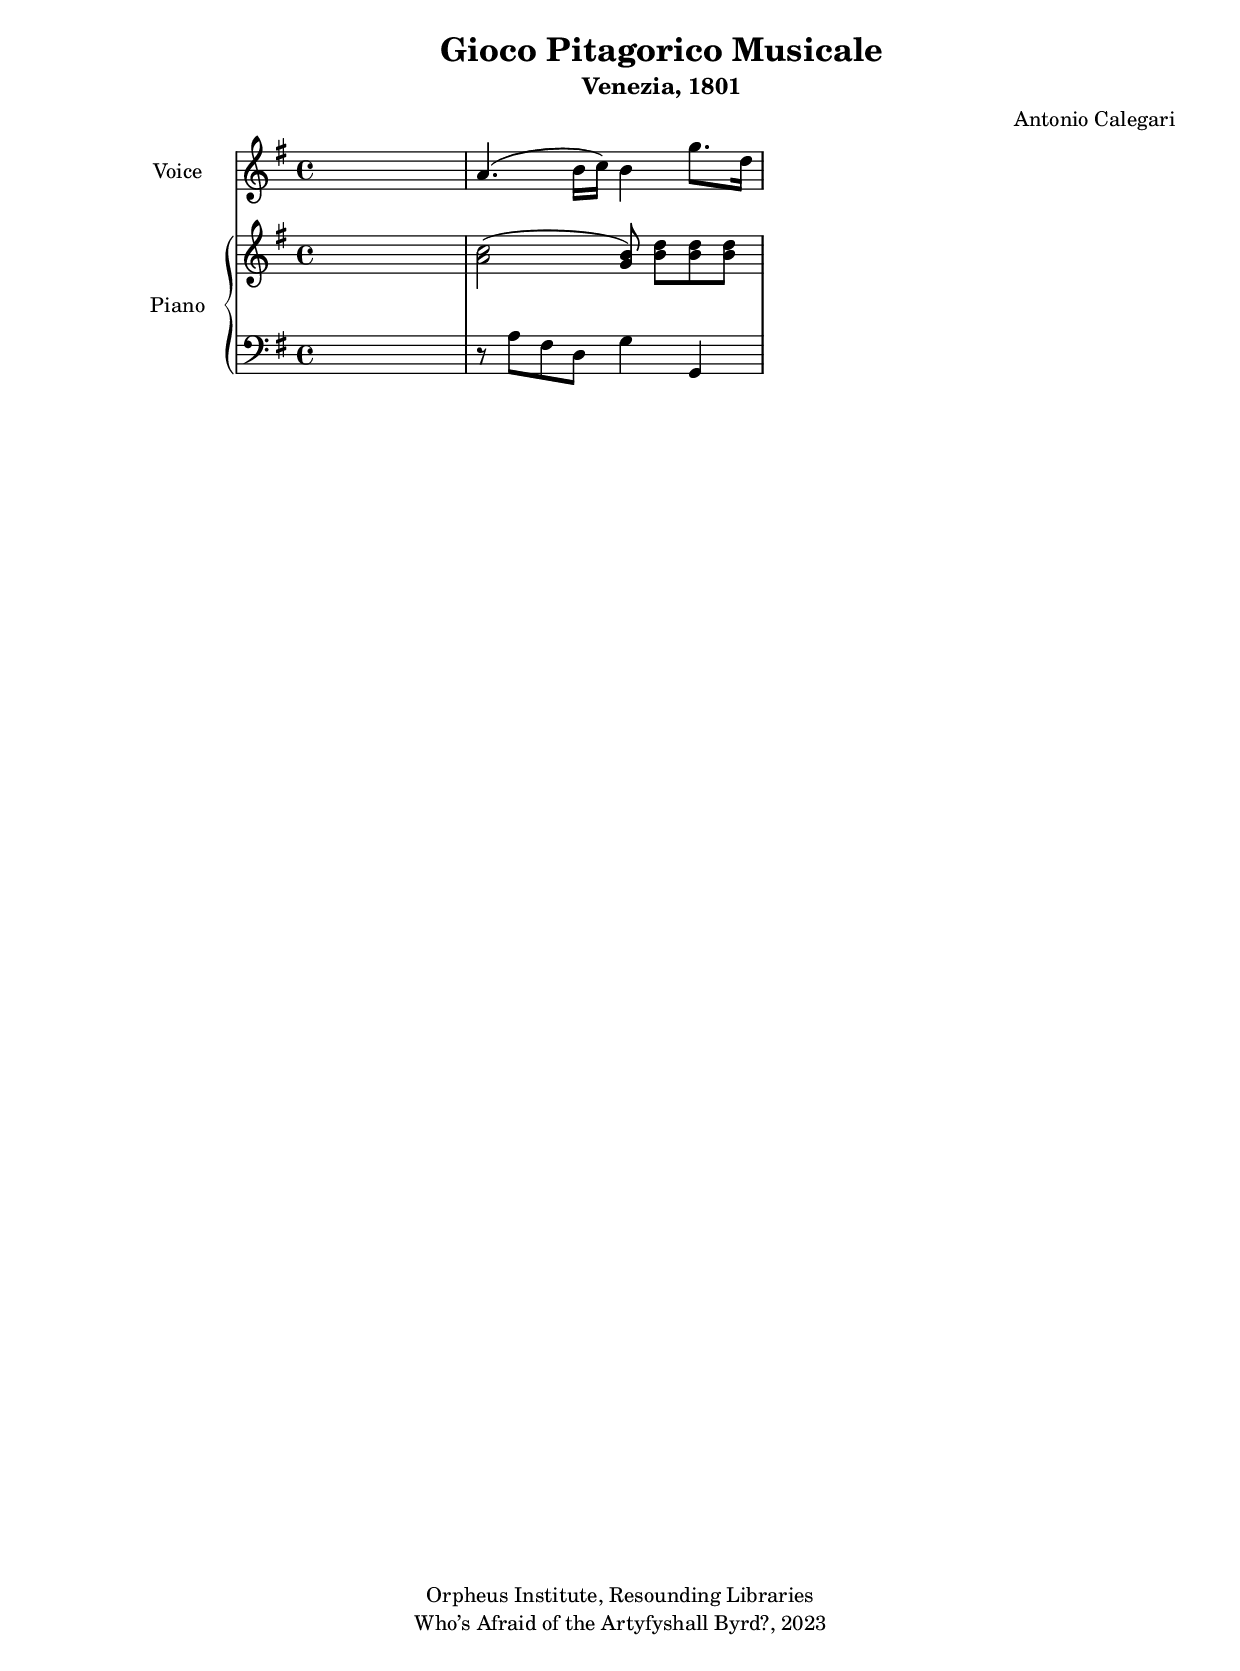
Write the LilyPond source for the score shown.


\include "paper_settings.ly"

\score{
 << 
    %Voice part
    \context Staff = "voice" \with { instrumentName = "Voice" }
    
    <<
    \set Staff.midiInstrument =#"voice oohs" {

   \key g \major \clef treble
    s1
    \relative c''{
  a4. (b16[c] ) b4 g'8. d16
}

    
    }  
    
    >>  
    
    %Piano part
    \context PianoStaff \with { instrumentName = "Piano"}
    <<
       \context Staff = "rh" {
         \key g \major \clef treble
         s1
         \relative c'{
  <a' c>2 ( <g b>8 ) <b d>8[ <b d> <b d> ]
}

         
        }
        
        \context Staff = "lh" {
        \key g \major \clef bass
        s1
        \relative c{
  r8 a'8[fs d] g4 g,
}

          
        }
        
    >>
    

  
 >> 
\include "layout_settings.ly"
 
}
    